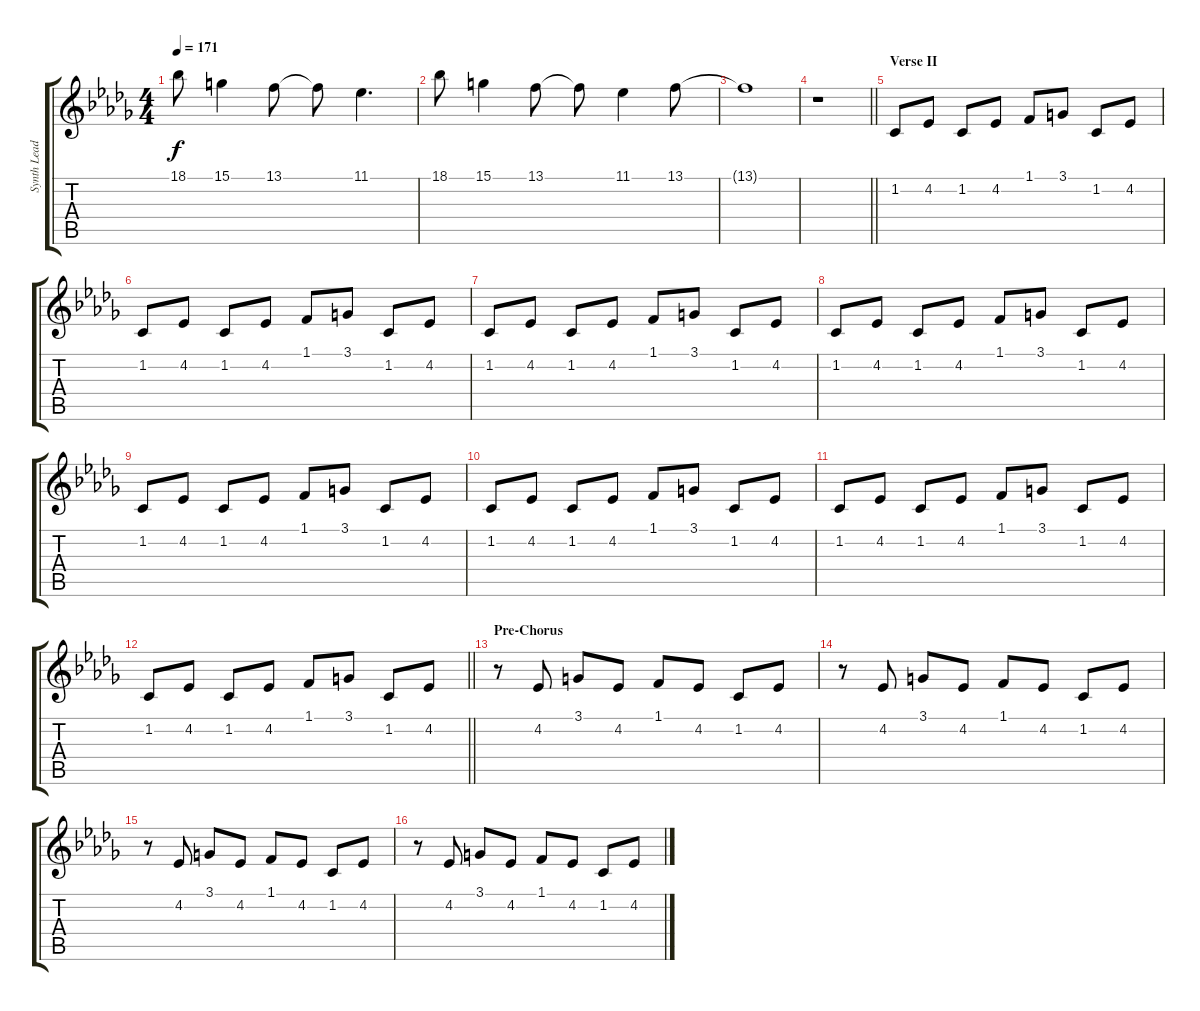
\track ("Synth Lead" "Synth Lead") {instrument lead1square}
\staff {score tabs}
\tuning (E4 B3 G3 D3 A2 E2) {hide}
\ts (4 4)
\tempo 171
\clef g2
\ks db
18.1.8{dy f} 15.1.4 13.1.8 13.1{t}.8 11.1.4{d} |
18.1.8 15.1.4 13.1.8 13.1{t}.8 11.1.4 13.1.8 |
13.1{t}.1{volume 0} |
\barLineRight lightlight
r.1{volume 13} |
\section ("" "Verse II")
1.2.8{volume 9 instrument electricpiano1} 4.2.8 1.2.8{volume 11} 4.2.8 1.1.8 3.1.8 1.2.8 4.2.8 |
1.2.8 4.2.8 1.2.8 4.2.8 1.1.8 3.1.8 1.2.8 4.2.8 |
1.2.8 4.2.8 1.2.8 4.2.8 1.1.8 3.1.8 1.2.8 4.2.8 |
1.2.8 4.2.8 1.2.8 4.2.8 1.1.8 3.1.8 1.2.8 4.2.8 |
1.2.8{volume 13} 4.2.8 1.2.8 4.2.8 1.1.8 3.1.8 1.2.8 4.2.8 |
1.2.8 4.2.8 1.2.8 4.2.8 1.1.8 3.1.8 1.2.8 4.2.8 |
1.2.8 4.2.8 1.2.8 4.2.8 1.1.8 3.1.8 1.2.8 4.2.8 |
\barLineRight lightlight
1.2.8 4.2.8 1.2.8 4.2.8 1.1.8 3.1.8 1.2.8 4.2.8 |
\section ("" "Pre-Chorus")
r.8{volume 9} 4.2.8{volume 11} 3.1.8 4.2.8 1.1.8 4.2.8 1.2.8 4.2.8 |
r.8 4.2.8 3.1.8 4.2.8 1.1.8 4.2.8 1.2.8 4.2.8 |
r.8 4.2.8 3.1.8 4.2.8 1.1.8 4.2.8 1.2.8 4.2.8 |
r.8 4.2.8 3.1.8 4.2.8 1.1.8 4.2.8 1.2.8 4.2.8
